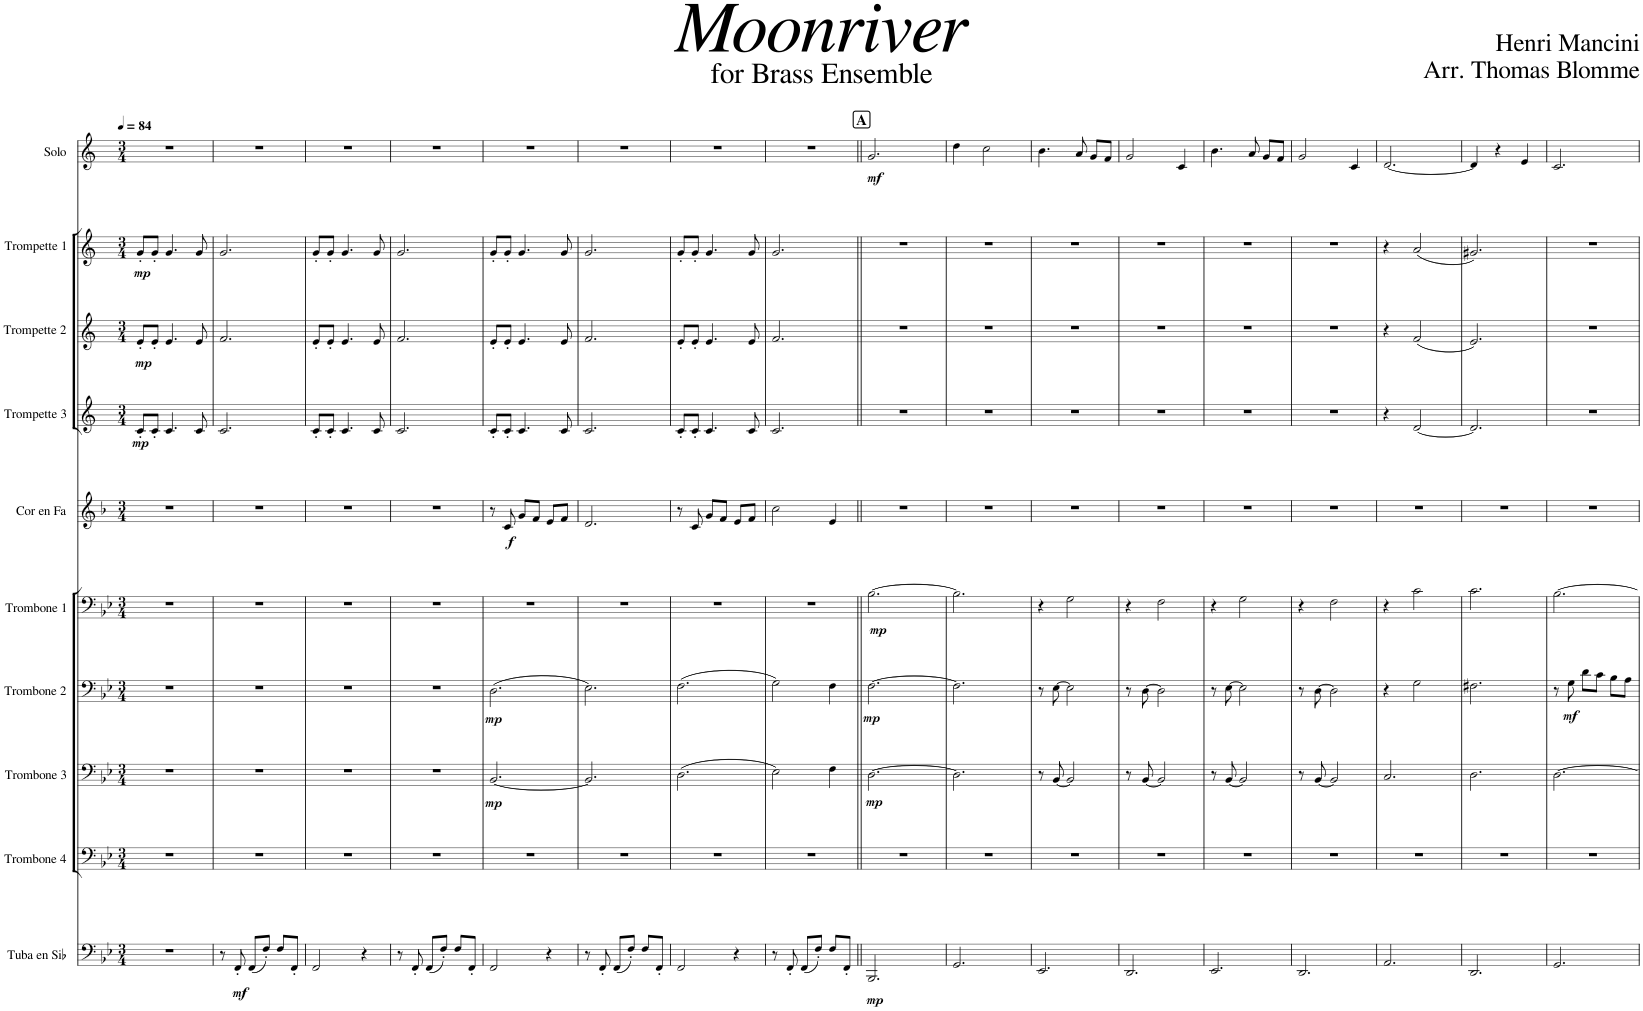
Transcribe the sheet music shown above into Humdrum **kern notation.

**kern	**dynam	**kern	**kern	**dynam	**kern	**dynam	**kern	**dynam	**kern	**dynam	**kern	**dynam	**kern	**dynam	**kern	**dynam	**kern	**dynam
*part10	*part10	*part9	*part8	*part8	*part7	*part7	*part6	*part6	*part5	*part5	*part4	*part4	*part3	*part3	*part2	*part2	*part1	*part1
*staff10	*staff10	*staff9	*staff8	*staff8	*staff7	*staff7	*staff6	*staff6	*staff5	*staff5	*staff4	*staff4	*staff3	*staff3	*staff2	*staff2	*staff1	*staff1
*I"Tuba en Sib	*	*I"Trombone 4	*I"Trombone 3	*	*I"Trombone 2	*	*I"Trombone 1	*	*I"Cor en Fa	*	*I"Trompette 3	*	*I"Trompette 2	*	*I"Trompette 1	*	*I"Solo	*
*I'Tu. Sib	*	*I'Trb. 4	*I'Trb. 3	*	*I'Trb. 2	*	*I'Trb. 1	*	*I'Cor Fa	*	*I'Tp. 3	*	*I'Tp. 2	*	*I'Tp. 1	*	*I'Solo	*
*clefF4	*	*clefF4	*clefF4	*	*clefF4	*	*clefF4	*	*clefG2	*	*clefG2	*	*clefG2	*	*clefG2	*	*clefG2	*
*	*	*	*	*	*	*	*	*	*Trd4c7	*	*Trd1c2	*	*Trd1c2	*	*Trd1c2	*	*Trd1c2	*
*k[b-e-]	*	*k[b-e-]	*k[b-e-]	*	*k[b-e-]	*	*k[b-e-]	*	*k[b-]	*	*k[]	*	*k[]	*	*k[]	*	*k[]	*
*M3/4	*	*M3/4	*M3/4	*	*M3/4	*	*M3/4	*	*M3/4	*	*M3/4	*	*M3/4	*	*M3/4	*	*M3/4	*
*MM84	*	*MM84	*MM84	*	*MM84	*	*MM84	*	*MM84	*	*MM84	*	*MM84	*	*MM84	*	*MM84	*
=1	=1	=1	=1	=1	=1	=1	=1	=1	=1	=1	=1	=1	=1	=1	=1	=1	=1	=1
!	!	!	!	!	!	!	!	!	!	!	!	!LO:DY:b	!	!LO:DY:b	!	!LO:DY:b	!	!
2.r	.	2.r	2.r	.	2.r	.	2.r	.	2.r	.	8c'/L	mp	8e'/L	mp	8g'/L	mp	2.r	.
.	.	.	.	.	.	.	.	.	.	.	8c'/J	.	8e'/J	.	8g'/J	.	.	.
.	.	.	.	.	.	.	.	.	.	.	4.c/	.	4.e/	.	4.g/	.	.	.
.	.	.	.	.	.	.	.	.	.	.	8c/	.	8e/	.	8g/	.	.	.
=2	=2	=2	=2	=2	=2	=2	=2	=2	=2	=2	=2	=2	=2	=2	=2	=2	=2	=2
8r	.	2.r	2.r	.	2.r	.	2.r	.	2.r	.	2.c/	.	2.f/	.	2.g/	.	2.r	.
!	!LO:DY:b	!	!	!	!	!	!	!	!	!	!	!	!	!	!	!	!	!
8FF'/	mf	.	.	.	.	.	.	.	.	.	.	.	.	.	.	.	.	.
(8FF/L	.	.	.	.	.	.	.	.	.	.	.	.	.	.	.	.	.	.
8F'/J)	.	.	.	.	.	.	.	.	.	.	.	.	.	.	.	.	.	.
8F/L	.	.	.	.	.	.	.	.	.	.	.	.	.	.	.	.	.	.
8FF'/J	.	.	.	.	.	.	.	.	.	.	.	.	.	.	.	.	.	.
=3	=3	=3	=3	=3	=3	=3	=3	=3	=3	=3	=3	=3	=3	=3	=3	=3	=3	=3
2FF/	.	2.r	2.r	.	2.r	.	2.r	.	2.r	.	8c'/L	.	8e'/L	.	8g'/L	.	2.r	.
.	.	.	.	.	.	.	.	.	.	.	8c'/J	.	8e'/J	.	8g'/J	.	.	.
.	.	.	.	.	.	.	.	.	.	.	4.c/	.	4.e/	.	4.g/	.	.	.
4r	.	.	.	.	.	.	.	.	.	.	.	.	.	.	.	.	.	.
.	.	.	.	.	.	.	.	.	.	.	8c/	.	8e/	.	8g/	.	.	.
=4	=4	=4	=4	=4	=4	=4	=4	=4	=4	=4	=4	=4	=4	=4	=4	=4	=4	=4
8r	.	2.r	2.r	.	2.r	.	2.r	.	2.r	.	2.c/	.	2.f/	.	2.g/	.	2.r	.
8FF'/	.	.	.	.	.	.	.	.	.	.	.	.	.	.	.	.	.	.
(8FF/L	.	.	.	.	.	.	.	.	.	.	.	.	.	.	.	.	.	.
8F'/J)	.	.	.	.	.	.	.	.	.	.	.	.	.	.	.	.	.	.
8F/L	.	.	.	.	.	.	.	.	.	.	.	.	.	.	.	.	.	.
8FF'/J	.	.	.	.	.	.	.	.	.	.	.	.	.	.	.	.	.	.
=5	=5	=5	=5	=5	=5	=5	=5	=5	=5	=5	=5	=5	=5	=5	=5	=5	=5	=5
!	!	!	!	!LO:DY:b	!	!LO:DY:b	!	!	!	!	!	!	!	!	!	!	!	!
2FF/	.	2.r	[2.BB-/	mp	(2.D\	mp	2.r	.	8r	.	8c'/L	.	8e'/L	.	8g'/L	.	2.r	.
!	!	!	!	!	!	!	!	!	!	!LO:DY:b	!	!	!	!	!	!	!	!
.	.	.	.	.	.	.	.	.	8c/	f	8c'/J	.	8e'/J	.	8g'/J	.	.	.
.	.	.	.	.	.	.	.	.	8g/L	.	4.c/	.	4.e/	.	4.g/	.	.	.
.	.	.	.	.	.	.	.	.	8f/J	.	.	.	.	.	.	.	.	.
4r	.	.	.	.	.	.	.	.	8e/L	.	.	.	.	.	.	.	.	.
.	.	.	.	.	.	.	.	.	8f/J	.	8c/	.	8e/	.	8g/	.	.	.
=6	=6	=6	=6	=6	=6	=6	=6	=6	=6	=6	=6	=6	=6	=6	=6	=6	=6	=6
8r	.	2.r	2.BB-/]	.	2.E-\)	.	2.r	.	2.d/	.	2.c/	.	2.f/	.	2.g/	.	2.r	.
8FF'/	.	.	.	.	.	.	.	.	.	.	.	.	.	.	.	.	.	.
(8FF/L	.	.	.	.	.	.	.	.	.	.	.	.	.	.	.	.	.	.
8F'/J)	.	.	.	.	.	.	.	.	.	.	.	.	.	.	.	.	.	.
8F/L	.	.	.	.	.	.	.	.	.	.	.	.	.	.	.	.	.	.
8FF'/J	.	.	.	.	.	.	.	.	.	.	.	.	.	.	.	.	.	.
=7	=7	=7	=7	=7	=7	=7	=7	=7	=7	=7	=7	=7	=7	=7	=7	=7	=7	=7
2FF/	.	2.r	(2.D\	.	(2.F\	.	2.r	.	8r	.	8c'/L	.	8e'/L	.	8g'/L	.	2.r	.
.	.	.	.	.	.	.	.	.	8c/	.	8c'/J	.	8e'/J	.	8g'/J	.	.	.
.	.	.	.	.	.	.	.	.	8g/L	.	4.c/	.	4.e/	.	4.g/	.	.	.
.	.	.	.	.	.	.	.	.	8f/J	.	.	.	.	.	.	.	.	.
4r	.	.	.	.	.	.	.	.	8e/L	.	.	.	.	.	.	.	.	.
.	.	.	.	.	.	.	.	.	8f/J	.	8c/	.	8e/	.	8g/	.	.	.
=8	=8	=8	=8	=8	=8	=8	=8	=8	=8	=8	=8	=8	=8	=8	=8	=8	=8	=8
8r	.	2.r	2E-\)	.	2G\)	.	2.r	.	2cc\	.	2.c/	.	2.f/	.	2.g/	.	2.r	.
8FF'/	.	.	.	.	.	.	.	.	.	.	.	.	.	.	.	.	.	.
(8FF/L	.	.	.	.	.	.	.	.	.	.	.	.	.	.	.	.	.	.
8F'/J)	.	.	.	.	.	.	.	.	.	.	.	.	.	.	.	.	.	.
8F/L	.	.	4F\	.	4F\	.	.	.	4e/	.	.	.	.	.	.	.	.	.
8FF'/J	.	.	.	.	.	.	.	.	.	.	.	.	.	.	.	.	.	.
!!LO:REH:place=s1:a:B:cj:fs=14:t=A
=9||	=9||	=9||	=9||	=9||	=9||	=9||	=9||	=9||	=9||	=9||	=9||	=9||	=9||	=9||	=9||	=9||	=9||	=9||
!	!LO:DY:b	!	!	!LO:DY:b	!	!LO:DY:b	!	!LO:DY:b	!	!	!	!	!	!	!	!	!	!LO:DY:b
2.BBB-/	mp	2.r	[2.D\	mp	[2.F\	mp	[2.B-\	mp	2.r	.	2.r	.	2.r	.	2.r	.	2.g/	mf
=10	=10	=10	=10	=10	=10	=10	=10	=10	=10	=10	=10	=10	=10	=10	=10	=10	=10	=10
2.GG/	.	2.r	2.D\]	.	2.F\]	.	2.B-\]	.	2.r	.	2.r	.	2.r	.	2.r	.	4dd\	.
.	.	.	.	.	.	.	.	.	.	.	.	.	.	.	.	.	2cc\	.
=11	=11	=11	=11	=11	=11	=11	=11	=11	=11	=11	=11	=11	=11	=11	=11	=11	=11	=11
2.EE-/	.	2.r	8r	.	8r	.	4r	.	2.r	.	2.r	.	2.r	.	2.r	.	4.b\	.
.	.	.	[8BB-/	.	[8E-\	.	.	.	.	.	.	.	.	.	.	.	.	.
.	.	.	2BB-/]	.	2E-\]	.	2G\	.	.	.	.	.	.	.	.	.	.	.
.	.	.	.	.	.	.	.	.	.	.	.	.	.	.	.	.	8a/	.
.	.	.	.	.	.	.	.	.	.	.	.	.	.	.	.	.	8g/L	.
.	.	.	.	.	.	.	.	.	.	.	.	.	.	.	.	.	8f/J	.
=12	=12	=12	=12	=12	=12	=12	=12	=12	=12	=12	=12	=12	=12	=12	=12	=12	=12	=12
2.DD/	.	2.r	8r	.	8r	.	4r	.	2.r	.	2.r	.	2.r	.	2.r	.	2g/	.
.	.	.	[8BB-/	.	[8D\	.	.	.	.	.	.	.	.	.	.	.	.	.
.	.	.	2BB-/]	.	2D\]	.	2F\	.	.	.	.	.	.	.	.	.	.	.
.	.	.	.	.	.	.	.	.	.	.	.	.	.	.	.	.	4c/	.
=13	=13	=13	=13	=13	=13	=13	=13	=13	=13	=13	=13	=13	=13	=13	=13	=13	=13	=13
2.EE-/	.	2.r	8r	.	8r	.	4r	.	2.r	.	2.r	.	2.r	.	2.r	.	4.b\	.
.	.	.	[8BB-/	.	[8E-\	.	.	.	.	.	.	.	.	.	.	.	.	.
.	.	.	2BB-/]	.	2E-\]	.	2G\	.	.	.	.	.	.	.	.	.	.	.
.	.	.	.	.	.	.	.	.	.	.	.	.	.	.	.	.	8a/	.
.	.	.	.	.	.	.	.	.	.	.	.	.	.	.	.	.	8g/L	.
.	.	.	.	.	.	.	.	.	.	.	.	.	.	.	.	.	8f/J	.
=14	=14	=14	=14	=14	=14	=14	=14	=14	=14	=14	=14	=14	=14	=14	=14	=14	=14	=14
2.DD/	.	2.r	8r	.	8r	.	4r	.	2.r	.	2.r	.	2.r	.	2.r	.	2g/	.
.	.	.	[8BB-/	.	[8D\	.	.	.	.	.	.	.	.	.	.	.	.	.
.	.	.	2BB-/]	.	2D\]	.	2F\	.	.	.	.	.	.	.	.	.	.	.
.	.	.	.	.	.	.	.	.	.	.	.	.	.	.	.	.	4c/	.
=15	=15	=15	=15	=15	=15	=15	=15	=15	=15	=15	=15	=15	=15	=15	=15	=15	=15	=15
2.AA/	.	2.r	2.C/	.	4r	.	4r	.	2.r	.	4r	.	4r	.	4r	.	[2.d/	.
.	.	.	.	.	2G\	.	2c\	.	.	.	[2d/	.	(2f/	.	(2a/	.	.	.
=16	=16	=16	=16	=16	=16	=16	=16	=16	=16	=16	=16	=16	=16	=16	=16	=16	=16	=16
2.DD/	.	2.r	2.D\	.	2.F#X\	.	2.c\	.	2.r	.	2.d/]	.	2.e/)	.	2.g#X/)	.	4d/]	.
.	.	.	.	.	.	.	.	.	.	.	.	.	.	.	.	.	4r	.
.	.	.	.	.	.	.	.	.	.	.	.	.	.	.	.	.	4e/	.
=17	=17	=17	=17	=17	=17	=17	=17	=17	=17	=17	=17	=17	=17	=17	=17	=17	=17	=17
2.GG/	.	2.r	[2.D\	.	8r	.	[2.B-\	.	2.r	.	2.r	.	2.r	.	2.r	.	2.c/	.
!	!	!	!	!	!	!LO:DY:b	!	!	!	!	!	!	!	!	!	!	!	!
.	.	.	.	.	8G\	mf	.	.	.	.	.	.	.	.	.	.	.	.
.	.	.	.	.	8d\L	.	.	.	.	.	.	.	.	.	.	.	.	.
.	.	.	.	.	8c\J	.	.	.	.	.	.	.	.	.	.	.	.	.
.	.	.	.	.	8B-\L	.	.	.	.	.	.	.	.	.	.	.	.	.
.	.	.	.	.	8A\J	.	.	.	.	.	.	.	.	.	.	.	.	.
=	=	=	=	=	=	=	=	=	=	=	=	=	=	=	=	=	=	=
*-	*-	*-	*-	*-	*-	*-	*-	*-	*-	*-	*-	*-	*-	*-	*-	*-	*-	*-
